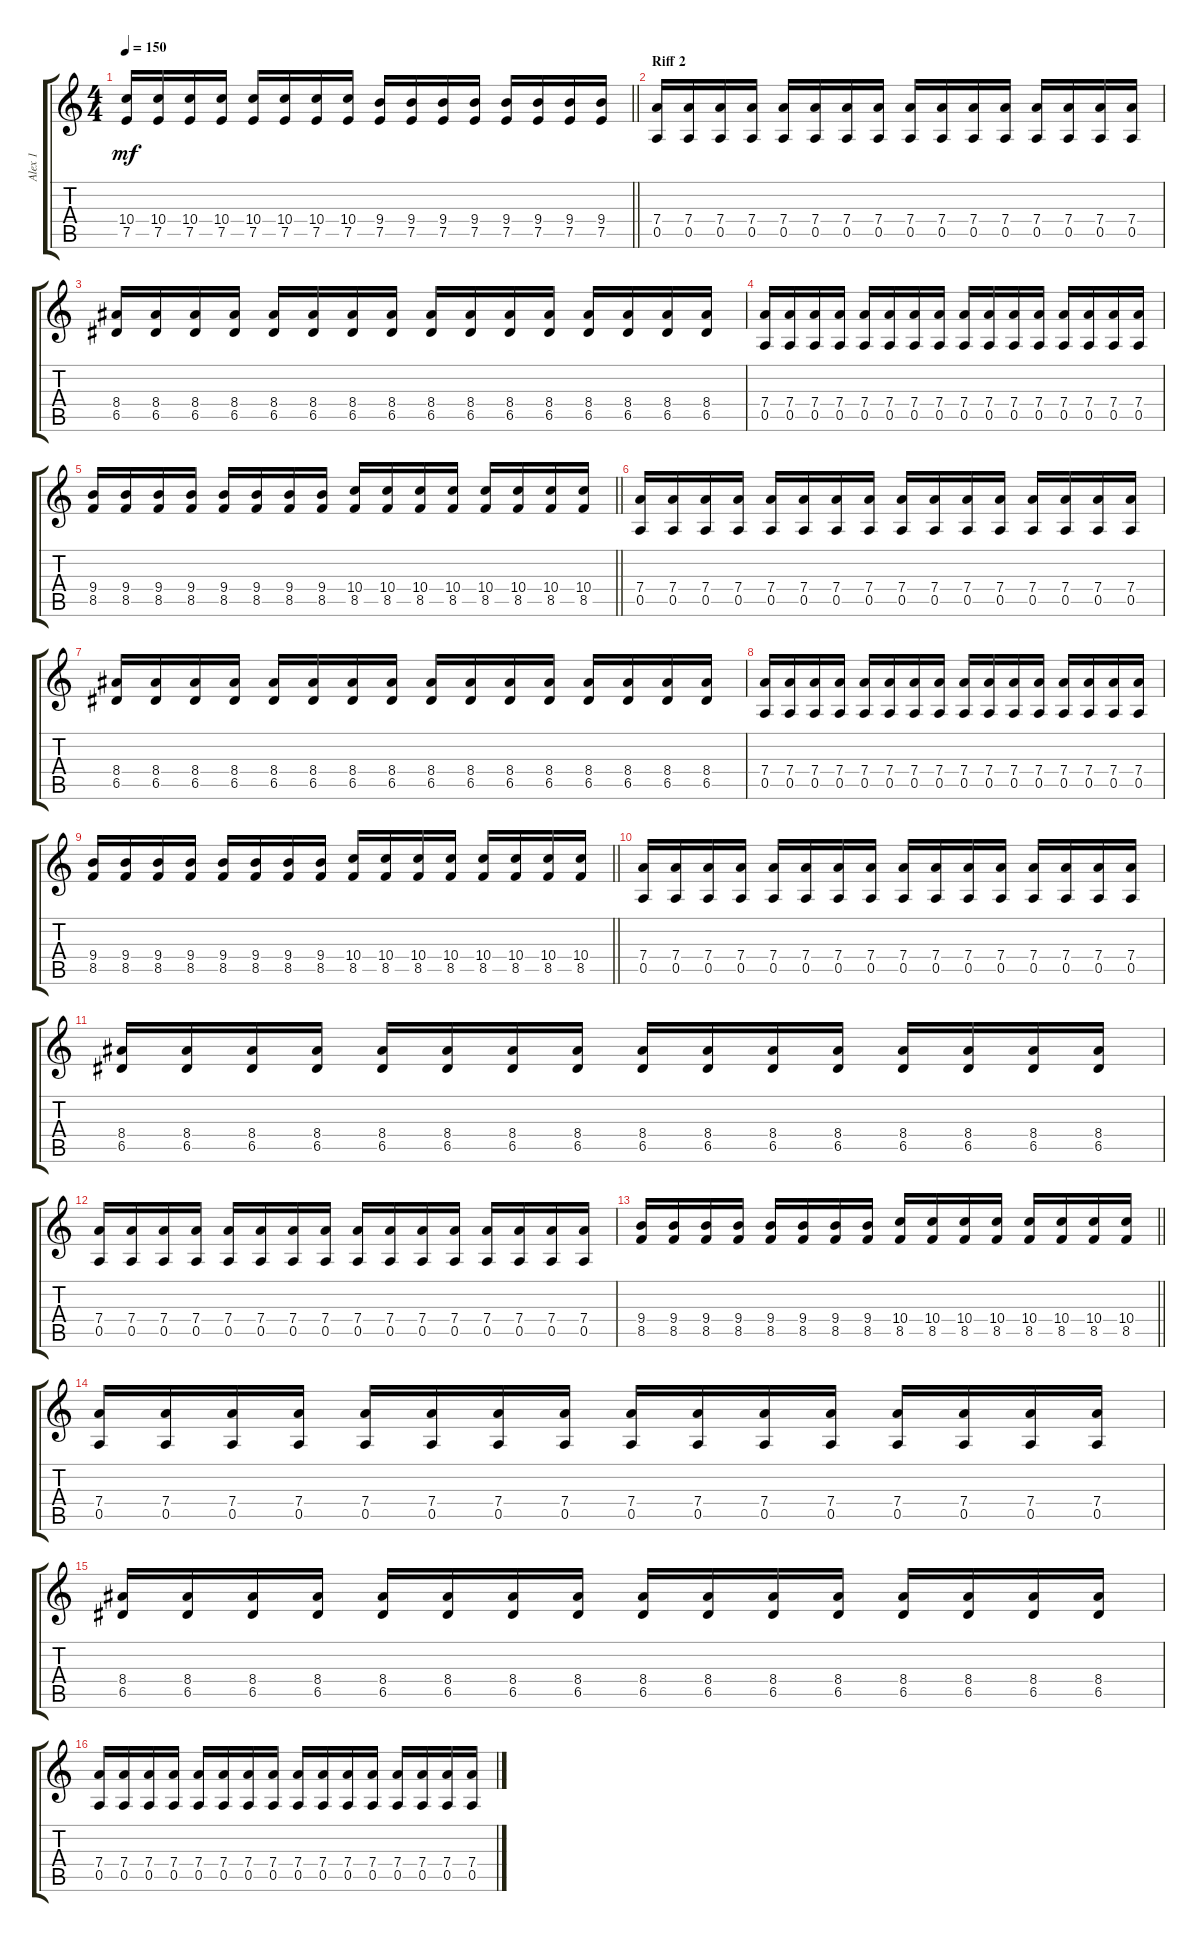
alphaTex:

\track ("Alex 1" "Alex 1") {instrument distortionguitar}
\staff {score tabs}
\tuning (E4 B3 G3 D3 A2 E2) {hide}
\ts (4 4)
\tempo 150
\clef g2
\barLineRight lightlight
\ks c
(10.4 7.5).16{dy mf} (10.4 7.5).16 (10.4 7.5).16 (10.4 7.5).16 (10.4 7.5).16 (10.4 7.5).16 (10.4 7.5).16 (10.4 7.5).16 (9.4 7.5).16 (9.4 7.5).16 (9.4 7.5).16 (9.4 7.5).16 (9.4 7.5).16 (9.4 7.5).16 (9.4 7.5).16 (9.4 7.5).16 |
\section ("" "Riff 2")
(7.4 0.5).16 (7.4 0.5).16 (7.4 0.5).16 (7.4 0.5).16 (7.4 0.5).16 (7.4 0.5).16 (7.4 0.5).16 (7.4 0.5).16 (7.4 0.5).16 (7.4 0.5).16 (7.4 0.5).16 (7.4 0.5).16 (7.4 0.5).16 (7.4 0.5).16 (7.4 0.5).16 (7.4 0.5).16 |
(8.4 6.5).16 (8.4 6.5).16 (8.4 6.5).16 (8.4 6.5).16 (8.4 6.5).16 (8.4 6.5).16 (8.4 6.5).16 (8.4 6.5).16 (8.4 6.5).16 (8.4 6.5).16 (8.4 6.5).16 (8.4 6.5).16 (8.4 6.5).16 (8.4 6.5).16 (8.4 6.5).16 (8.4 6.5).16 |
(7.4 0.5).16 (7.4 0.5).16 (7.4 0.5).16 (7.4 0.5).16 (7.4 0.5).16 (7.4 0.5).16 (7.4 0.5).16 (7.4 0.5).16 (7.4 0.5).16 (7.4 0.5).16 (7.4 0.5).16 (7.4 0.5).16 (7.4 0.5).16 (7.4 0.5).16 (7.4 0.5).16 (7.4 0.5).16 |
\barLineRight lightlight
(9.4 8.5).16 (9.4 8.5).16 (9.4 8.5).16 (9.4 8.5).16 (9.4 8.5).16 (9.4 8.5).16 (9.4 8.5).16 (9.4 8.5).16 (10.4 8.5).16 (10.4 8.5).16 (10.4 8.5).16 (10.4 8.5).16 (10.4 8.5).16 (10.4 8.5).16 (10.4 8.5).16 (10.4 8.5).16 |
(7.4 0.5).16 (7.4 0.5).16 (7.4 0.5).16 (7.4 0.5).16 (7.4 0.5).16 (7.4 0.5).16 (7.4 0.5).16 (7.4 0.5).16 (7.4 0.5).16 (7.4 0.5).16 (7.4 0.5).16 (7.4 0.5).16 (7.4 0.5).16 (7.4 0.5).16 (7.4 0.5).16 (7.4 0.5).16 |
(8.4 6.5).16 (8.4 6.5).16 (8.4 6.5).16 (8.4 6.5).16 (8.4 6.5).16 (8.4 6.5).16 (8.4 6.5).16 (8.4 6.5).16 (8.4 6.5).16 (8.4 6.5).16 (8.4 6.5).16 (8.4 6.5).16 (8.4 6.5).16 (8.4 6.5).16 (8.4 6.5).16 (8.4 6.5).16 |
(7.4 0.5).16 (7.4 0.5).16 (7.4 0.5).16 (7.4 0.5).16 (7.4 0.5).16 (7.4 0.5).16 (7.4 0.5).16 (7.4 0.5).16 (7.4 0.5).16 (7.4 0.5).16 (7.4 0.5).16 (7.4 0.5).16 (7.4 0.5).16 (7.4 0.5).16 (7.4 0.5).16 (7.4 0.5).16 |
\barLineRight lightlight
(9.4 8.5).16 (9.4 8.5).16 (9.4 8.5).16 (9.4 8.5).16 (9.4 8.5).16 (9.4 8.5).16 (9.4 8.5).16 (9.4 8.5).16 (10.4 8.5).16 (10.4 8.5).16 (10.4 8.5).16 (10.4 8.5).16 (10.4 8.5).16 (10.4 8.5).16 (10.4 8.5).16 (10.4 8.5).16 |
(7.4 0.5).16 (7.4 0.5).16 (7.4 0.5).16 (7.4 0.5).16 (7.4 0.5).16 (7.4 0.5).16 (7.4 0.5).16 (7.4 0.5).16 (7.4 0.5).16 (7.4 0.5).16 (7.4 0.5).16 (7.4 0.5).16 (7.4 0.5).16 (7.4 0.5).16 (7.4 0.5).16 (7.4 0.5).16 |
(8.4 6.5).16 (8.4 6.5).16 (8.4 6.5).16 (8.4 6.5).16 (8.4 6.5).16 (8.4 6.5).16 (8.4 6.5).16 (8.4 6.5).16 (8.4 6.5).16 (8.4 6.5).16 (8.4 6.5).16 (8.4 6.5).16 (8.4 6.5).16 (8.4 6.5).16 (8.4 6.5).16 (8.4 6.5).16 |
(7.4 0.5).16 (7.4 0.5).16 (7.4 0.5).16 (7.4 0.5).16 (7.4 0.5).16 (7.4 0.5).16 (7.4 0.5).16 (7.4 0.5).16 (7.4 0.5).16 (7.4 0.5).16 (7.4 0.5).16 (7.4 0.5).16 (7.4 0.5).16 (7.4 0.5).16 (7.4 0.5).16 (7.4 0.5).16 |
\barLineRight lightlight
(9.4 8.5).16 (9.4 8.5).16 (9.4 8.5).16 (9.4 8.5).16 (9.4 8.5).16 (9.4 8.5).16 (9.4 8.5).16 (9.4 8.5).16 (10.4 8.5).16 (10.4 8.5).16 (10.4 8.5).16 (10.4 8.5).16 (10.4 8.5).16 (10.4 8.5).16 (10.4 8.5).16 (10.4 8.5).16 |
(7.4 0.5).16 (7.4 0.5).16 (7.4 0.5).16 (7.4 0.5).16 (7.4 0.5).16 (7.4 0.5).16 (7.4 0.5).16 (7.4 0.5).16 (7.4 0.5).16 (7.4 0.5).16 (7.4 0.5).16 (7.4 0.5).16 (7.4 0.5).16 (7.4 0.5).16 (7.4 0.5).16 (7.4 0.5).16 |
(8.4 6.5).16 (8.4 6.5).16 (8.4 6.5).16 (8.4 6.5).16 (8.4 6.5).16 (8.4 6.5).16 (8.4 6.5).16 (8.4 6.5).16 (8.4 6.5).16 (8.4 6.5).16 (8.4 6.5).16 (8.4 6.5).16 (8.4 6.5).16 (8.4 6.5).16 (8.4 6.5).16 (8.4 6.5).16 |
(7.4 0.5).16 (7.4 0.5).16 (7.4 0.5).16 (7.4 0.5).16 (7.4 0.5).16 (7.4 0.5).16 (7.4 0.5).16 (7.4 0.5).16 (7.4 0.5).16 (7.4 0.5).16 (7.4 0.5).16 (7.4 0.5).16 (7.4 0.5).16 (7.4 0.5).16 (7.4 0.5).16 (7.4 0.5).16
